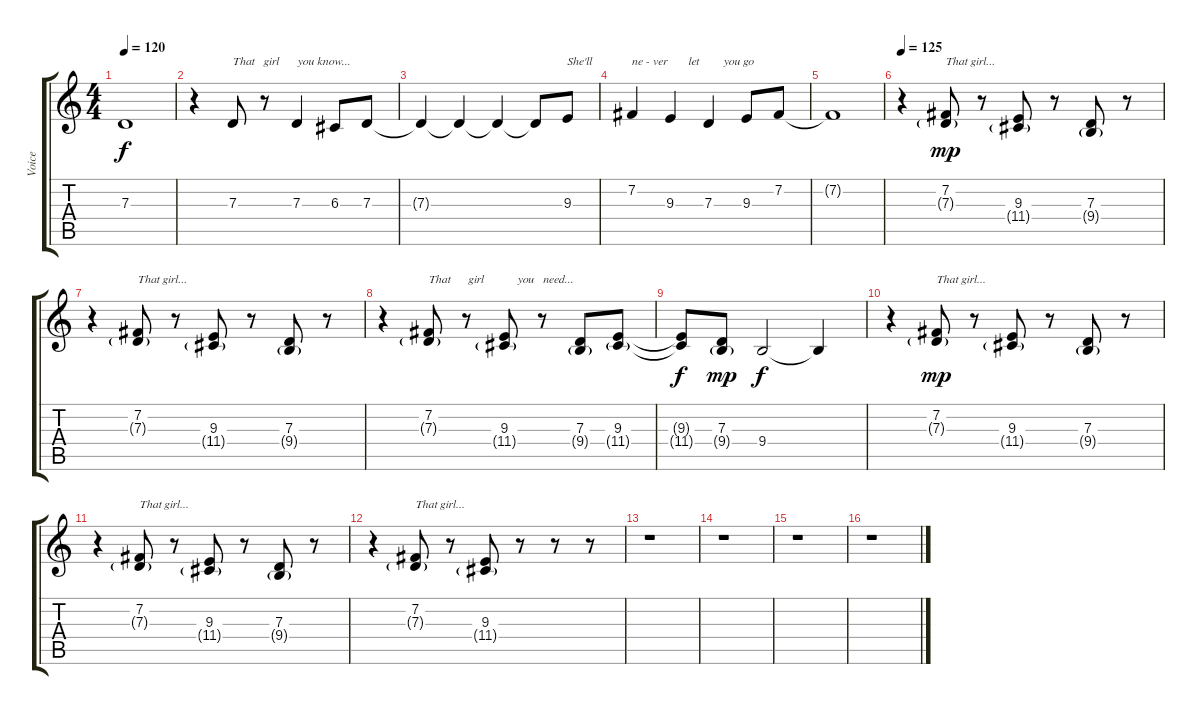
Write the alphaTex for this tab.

\track ("Voice" "Voice") {instrument cello}
\staff {score tabs}
\tuning (E4 B3 G3 D3 A2 E2) {hide}
\ts (4 4)
\tempo 120
\clef g2
\ks c
7.3{t}.1{dy f} |
r.4 7.3.8{txt "That   girl      you know..."} r.8 7.3.4 6.3.8 7.3.8 |
7.3{t}.4 7.3{t}.4 7.3{t}.4 7.3{t}.8 9.3.8{txt "She'll"} |
7.2.4{txt "ne - ver       let        you go"} 9.3.4 7.3.4 9.3.8 7.2.8 |
7.2{t}.1 |
\tempo 125
r.4 (7.2 7.3{g}).8{txt "That girl..." dy mp} r.8 (9.3 11.4{g}).8 r.8 (7.3 9.4{g}).8 r.8 |
r.4 (7.2 7.3{g}).8{txt "That girl..."} r.8 (9.3 11.4{g}).8 r.8 (7.3 9.4{g}).8 r.8 |
r.4 (7.2 7.3{g}).8{txt "That      girl           you   need..."} r.8 (9.3 11.4{g}).8 r.8 (7.3 9.4{g}).8 (9.3 11.4{g}).8 |
(9.3{t} 11.4{t}).8{dy f} (7.3 9.4{g}).8{dy mp} 9.4.2{dy f} 9.4{t}.4 |
r.4 (7.2 7.3{g}).8{txt "That girl..." dy mp} r.8 (9.3 11.4{g}).8 r.8 (7.3 9.4{g}).8 r.8 |
r.4 (7.2 7.3{g}).8{txt "That girl..."} r.8 (9.3 11.4{g}).8 r.8 (7.3 9.4{g}).8 r.8 |
r.4 (7.2 7.3{g}).8{txt "That girl..."} r.8 (9.3 11.4{g}).8 r.8 r.8 r.8 |
r.1 |
r.1 |
r.1 |
r.1
